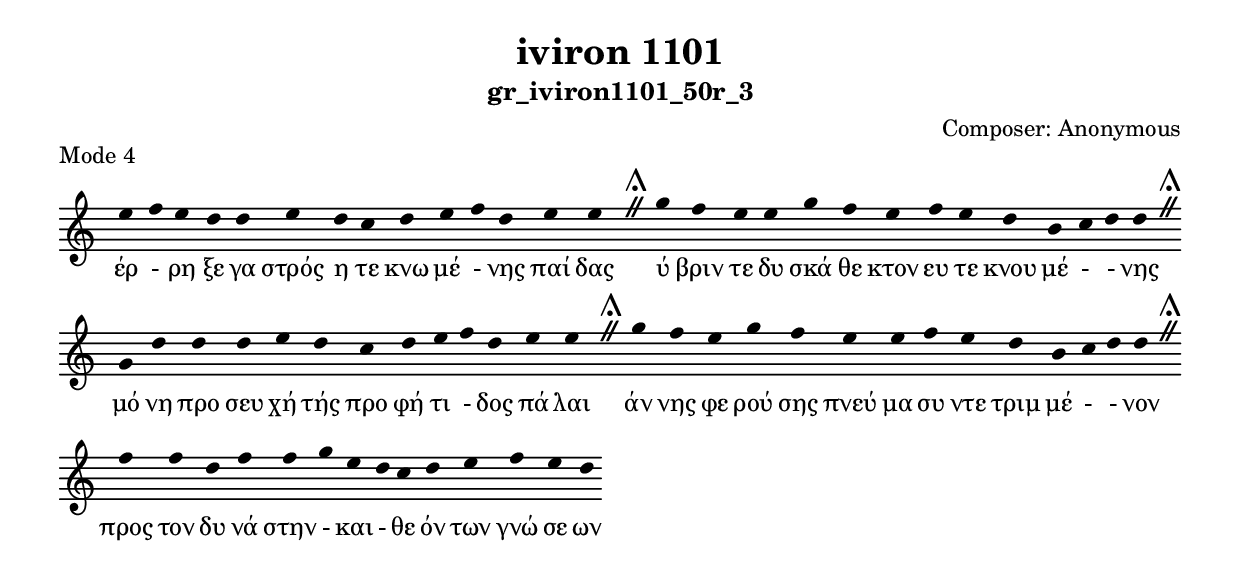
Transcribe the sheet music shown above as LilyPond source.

\include "gregorian.ly"

	\header {
 	  title = "iviron 1101"
	  subtitle = "gr_iviron1101_50r_3"
	  composer = "Composer: Αnonymous"
	  piece = "Mode 4"
	}

	chant = {
	  e''4 f''4 e''4 d''4 d''4 e''4 d''4 c''4 d''4 e''4 f''4 d''4 e''4 e''4 \divisioMaior
 g''4 f''4 e''4 e''4 g''4 f''4 e''4 f''4 e''4 d''4 b'4 c''4 d''4 d''4 \divisioMaior
 g'4 d''4 d''4 d''4 e''4 d''4 c''4 d''4 e''4 f''4 d''4 e''4 e''4 \divisioMaior
 g''4 f''4 e''4 g''4 f''4 e''4 e''4 f''4 e''4 d''4 b'4 c''4 d''4 d''4 \divisioMaior
 f''4 f''4 d''4 f''4 f''4 g''4 e''4 d''4 c''4 d''4 e''4 f''4 e''4 d''4\finalis
	}

	verba = \lyricmode {έρ - ρη ξε γα στρός η τε κνω μέ - νης παί δας 
ύ βριν τε δυ σκά θε κτον ευ τε κνου μέ -  - νης 
μό νη προ σευ χή τής προ φή τι - δος πά λαι 
άν νης φε ρού σης πνεύ μα συ ντε τριμ μέ -  - νον 
προς τον δυ νά στην - και - θε όν των γνώ σε ων 
	}


	\score {
	  \new Staff <<
	  \new Voice = "melody" \chant
	  \new Lyrics = "one" \lyricsto melody \verba
	  >>
	  \layout {
	    \context {
	      \Staff
	      \remove "Time_signature_engraver"
	      \remove "Bar_engraver"
	    }
	    \context {
	      \Voice
	      \remove "Stem_engraver"
	    }
	  }
	}